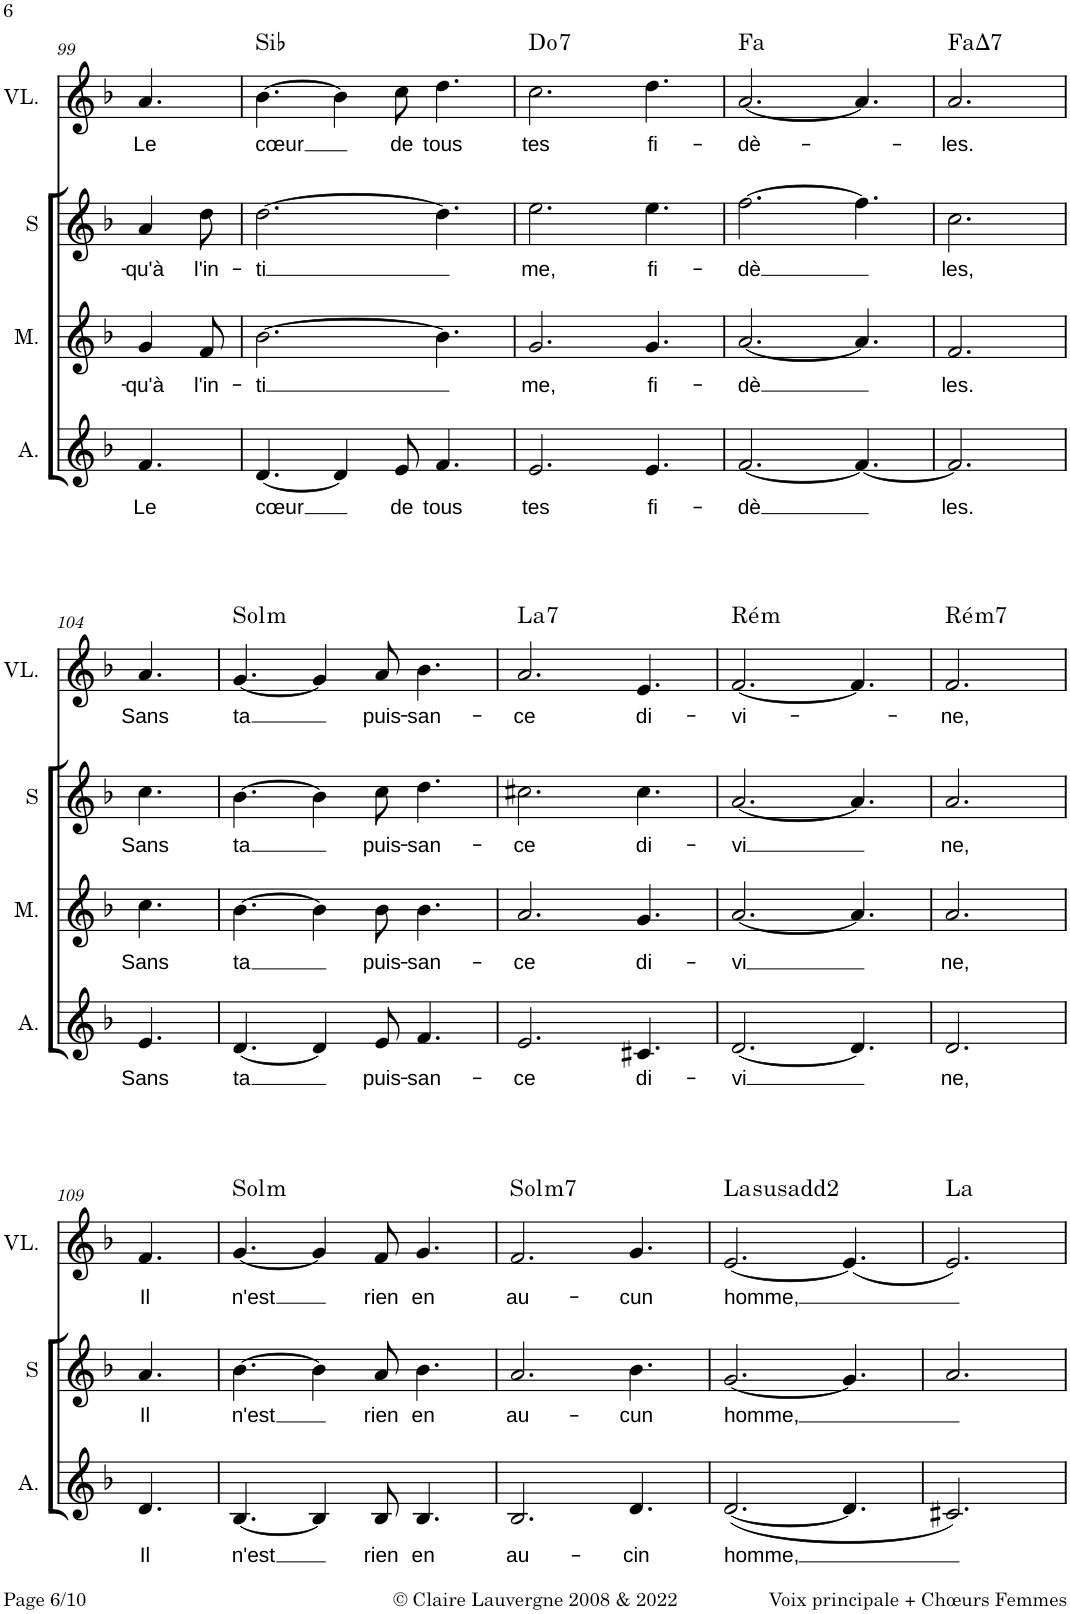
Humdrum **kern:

**kern	**text	**kern	**text	**kern	**text	**kern	**text	**harte
*part4	*part4	*part3	*part3	*part2	*part2	*part1	*part1	*part1
*staff4	*staff4	*staff3	*staff3	*staff2	*staff2	*staff1	*staff1	*
*I"Alto	*	*I"Mezzo	*	*I"Soprano	*	*I"Voix Lead	*	*
*I'A.	*	*I'M.	*	*I'S	*	*I'VL.	*	*
!!LO:PB:g=z
*clefG2	*	*clefG2	*	*clefG2	*	*clefG2	*	*
*k[b-]	*	*k[b-]	*	*k[b-]	*	*k[b-]	*	*
*M9/8	*	*M9/8	*	*M9/8	*	*M9/8	*	*
=99	=99	=99	=99	=99	=99	=99	=99	=99
!	!LO:LY:b	!	!LO:LY:b	!	!LO:LY:b	!	!LO:LY:b	!
4.f/	Le	4g/	-qu'à	4a/	-qu'à	4.a/	Le	.
!	!	!	!LO:LY:b	!	!LO:LY:b	!	!	!
.	.	8f/	l'in-	8dd\	l'in-	.	.	.
=100	=100	=100	=100	=100	=100	=100	=100	=100
!	!LO:LY:b	!	!LO:LY:b	!	!LO:LY:b	!	!LO:LY:b	!
[4.d/	cœur	[2.b-\	-ti	[2.dd\	-ti	[4.b-\	cœur	Bb:maj
4d/]	.	.	.	.	.	4b-\]	.	.
!	!LO:LY:b	!	!	!	!	!	!LO:LY:b	!
8e/	de	.	.	.	.	8cc\	de	.
!	!LO:LY:b	!	!	!	!	!	!LO:LY:b	!
4.f/	tous	4.b-\]	.	4.dd\]	.	4.dd\	tous	.
=101	=101	=101	=101	=101	=101	=101	=101	=101
!	!LO:LY:b	!	!LO:LY:b	!	!LO:LY:b	!	!LO:LY:b	!LO:H:kt=7
2.e/	tes	2.g/	me,	2.ee\	me,	2.cc\	tes	C:7
!	!LO:LY:b	!	!LO:LY:b	!	!LO:LY:b	!	!LO:LY:b	!
4.e/	fi-	4.g/	fi-	4.ee\	fi-	4.dd\	fi-	.
=102	=102	=102	=102	=102	=102	=102	=102	=102
!	!LO:LY:b	!	!LO:LY:b	!	!LO:LY:b	!	!LO:LY:b	!
[2.f/	-dè	[2.a/	-dè	[2.ff\	-dè	[2.a/	-dè-	F:maj
4.f/_	.	4.a/]	.	4.ff\]	.	4.a/]	.	.
=103	=103	=103	=103	=103	=103	=103	=103	=103
!	!LO:LY:b	!	!LO:LY:b	!	!LO:LY:b	!	!LO:LY:b	!LO:H:kt=7
2.f/]	les.	2.f/	les.	2.cc\	les,	2.a/	-les.	F:maj7
!!LO:LB:g=z
=104	=104	=104	=104	=104	=104	=104	=104	=104
!	!LO:LY:b	!	!LO:LY:b	!	!LO:LY:b	!	!LO:LY:b	!
4.e/	Sans	4.cc\	Sans	4.cc\	Sans	4.a/	Sans	.
=105	=105	=105	=105	=105	=105	=105	=105	=105
!	!LO:LY:b	!	!LO:LY:b	!	!LO:LY:b	!	!LO:LY:b	!LO:H:kt=m
[4.d/	ta	[4.b-\	ta	[4.b-\	ta	[4.g/	ta	G:min
4d/]	.	4b-\]	.	4b-\]	.	4g/]	.	.
!	!LO:LY:b	!	!LO:LY:b	!	!LO:LY:b	!	!LO:LY:b	!
8e/	puis-	8b-\	puis-	8cc\	puis-	8a/	puis-	.
!	!LO:LY:b	!	!LO:LY:b	!	!LO:LY:b	!	!LO:LY:b	!
4.f/	-san-	4.b-\	-san-	4.dd\	-san-	4.b-\	-san-	.
=106	=106	=106	=106	=106	=106	=106	=106	=106
!	!LO:LY:b	!	!LO:LY:b	!	!LO:LY:b	!	!LO:LY:b	!LO:H:kt=7
2.e/	-ce	2.a/	-ce	2.cc#X\	-ce	2.a/	-ce	A:7
!	!LO:LY:b	!	!LO:LY:b	!	!LO:LY:b	!	!LO:LY:b	!
4.c#X/	di-	4.g/	di-	4.cc#\	di-	4.e/	di-	.
=107	=107	=107	=107	=107	=107	=107	=107	=107
!	!LO:LY:b	!	!LO:LY:b	!	!LO:LY:b	!	!LO:LY:b	!LO:H:kt=m
[2.d/	-vi	[2.a/	-vi	[2.a/	-vi	[2.f/	-vi-	D:min
4.d/]	.	4.a/]	.	4.a/]	.	4.f/]	.	.
=108	=108	=108	=108	=108	=108	=108	=108	=108
!	!LO:LY:b	!	!LO:LY:b	!	!LO:LY:b	!	!LO:LY:b	!LO:H:kt=m7
2.d/	ne,	2.a/	ne,	2.a/	ne,	2.f/	-ne,	D:min7
!!LO:LB:g=z
=109	=109	=109	=109	=109	=109	=109	=109	=109
!	!LO:LY:b	!	!	!	!LO:LY:b	!	!LO:LY:b	!
4.d/	Il	4.r	.	4.a/	Il	4.f/	Il	.
=110	=110	=110	=110	=110	=110	=110	=110	=110
!	!LO:LY:b	!	!	!	!LO:LY:b	!	!LO:LY:b	!LO:H:kt=m
[4.B-/	n'est	8%9r	.	[4.b-\	n'est	[4.g/	n'est	G:min
4B-/]	.	.	.	4b-\]	.	4g/]	.	.
!	!LO:LY:b	!	!	!	!LO:LY:b	!	!LO:LY:b	!
8B-/	rien	.	.	8a/	rien	8f/	rien	.
!	!LO:LY:b	!	!	!	!LO:LY:b	!	!LO:LY:b	!
4.B-/	en	.	.	4.b-\	en	4.g/	en	.
=111	=111	=111	=111	=111	=111	=111	=111	=111
!	!LO:LY:b	!	!	!	!LO:LY:b	!	!LO:LY:b	!LO:H:kt=m7
2.B-/	au-	8%9r	.	2.a/	au-	2.f/	au-	G:min7
!	!LO:LY:b	!	!	!	!LO:LY:b	!	!LO:LY:b	!
4.d/	-cin	.	.	4.b-\	-cun	4.g/	-cun	.
=112	=112	=112	=112	=112	=112	=112	=112	=112
!	!LO:LY:b	!	!	!	!LO:LY:b	!	!LO:LY:b	!LO:H:kt=2
([2.d/	homme,	8%9r	.	[2.g/	homme,	[2.e/	-homme,	A:maj
4.d/]	.	.	.	4.g/]	.	(4.e/]	.	.
=113	=113	=113	=113	=113	=113	=113	=113	=113
2.c#X/)	.	8%9r	.	2.a/	.	2.e/)	.	A:maj
4.ryy	.	.	.	4.ryy	.	4.ryy	.	.
=	=	=	=	=	=	=	=	=
*-	*-	*-	*-	*-	*-	*-	*-	*-
